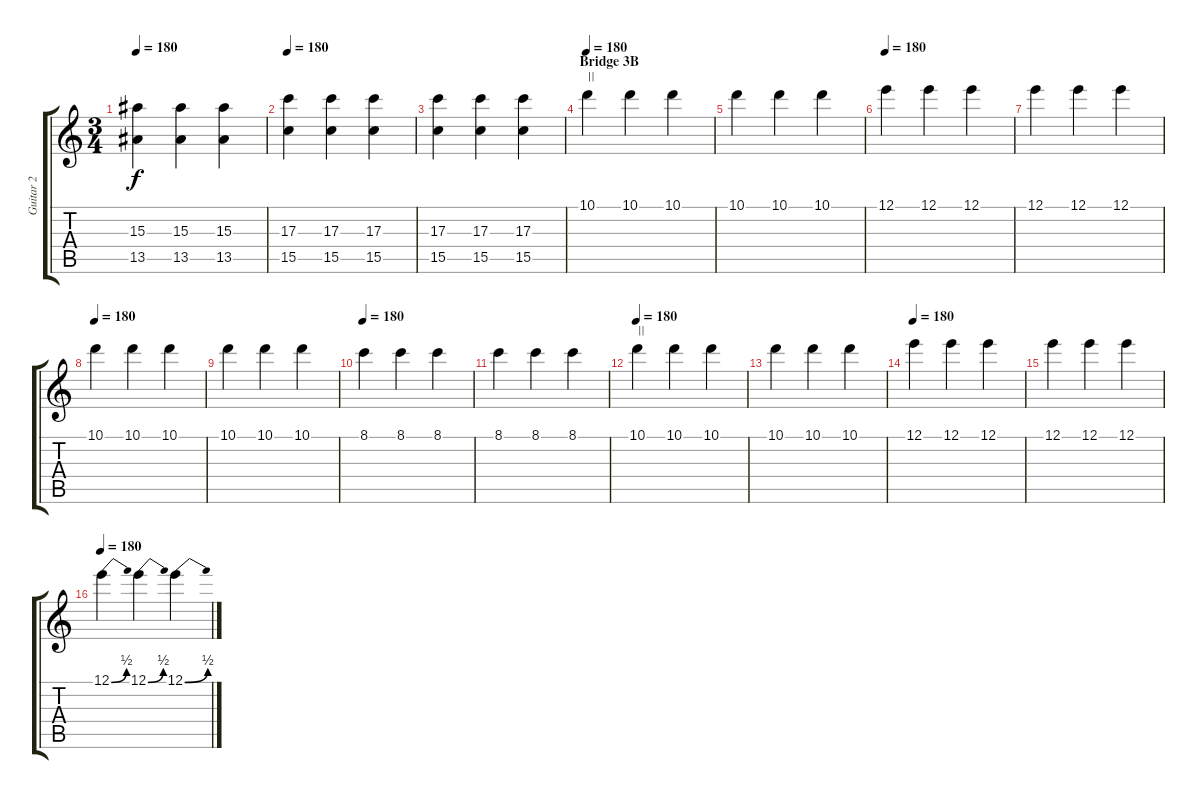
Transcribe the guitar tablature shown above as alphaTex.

\track ("Guitar 2" "Guitar 2") {instrument overdrivenguitar}
\staff {score tabs}
\tuning (E4 B3 G3 D3 A2 E2) {hide}
\ts (3 4)
\tempo 180
\clef g2
\ks c
(15.3 13.5).4{dy f} (15.3 13.5).4 (15.3 13.5).4 |
\tempo 180
(17.3 15.5).4 (17.3 15.5).4 (17.3 15.5).4 |
(17.3 15.5).4 (17.3 15.5).4 (17.3 15.5).4 |
\section ("" "Bridge 3B")
\tempo 180
10.1.4{txt "||"} 10.1.4 10.1.4 |
10.1.4 10.1.4 10.1.4 |
\tempo 180
12.1.4 12.1.4 12.1.4 |
12.1.4 12.1.4 12.1.4 |
\tempo 180
10.1.4 10.1.4 10.1.4 |
10.1.4 10.1.4 10.1.4 |
\tempo 180
8.1.4 8.1.4 8.1.4 |
8.1.4 8.1.4 8.1.4 |
\tempo 180
10.1.4{txt "||"} 10.1.4 10.1.4 |
10.1.4 10.1.4 10.1.4 |
\tempo 180
12.1.4 12.1.4 12.1.4 |
12.1.4 12.1.4 12.1.4 |
\tempo 180
12.1{be (bend 0 0 60 2)}.4 12.1{be (bend 0 0 60 2)}.4 12.1{be (bend 0 0 60 2)}.4
